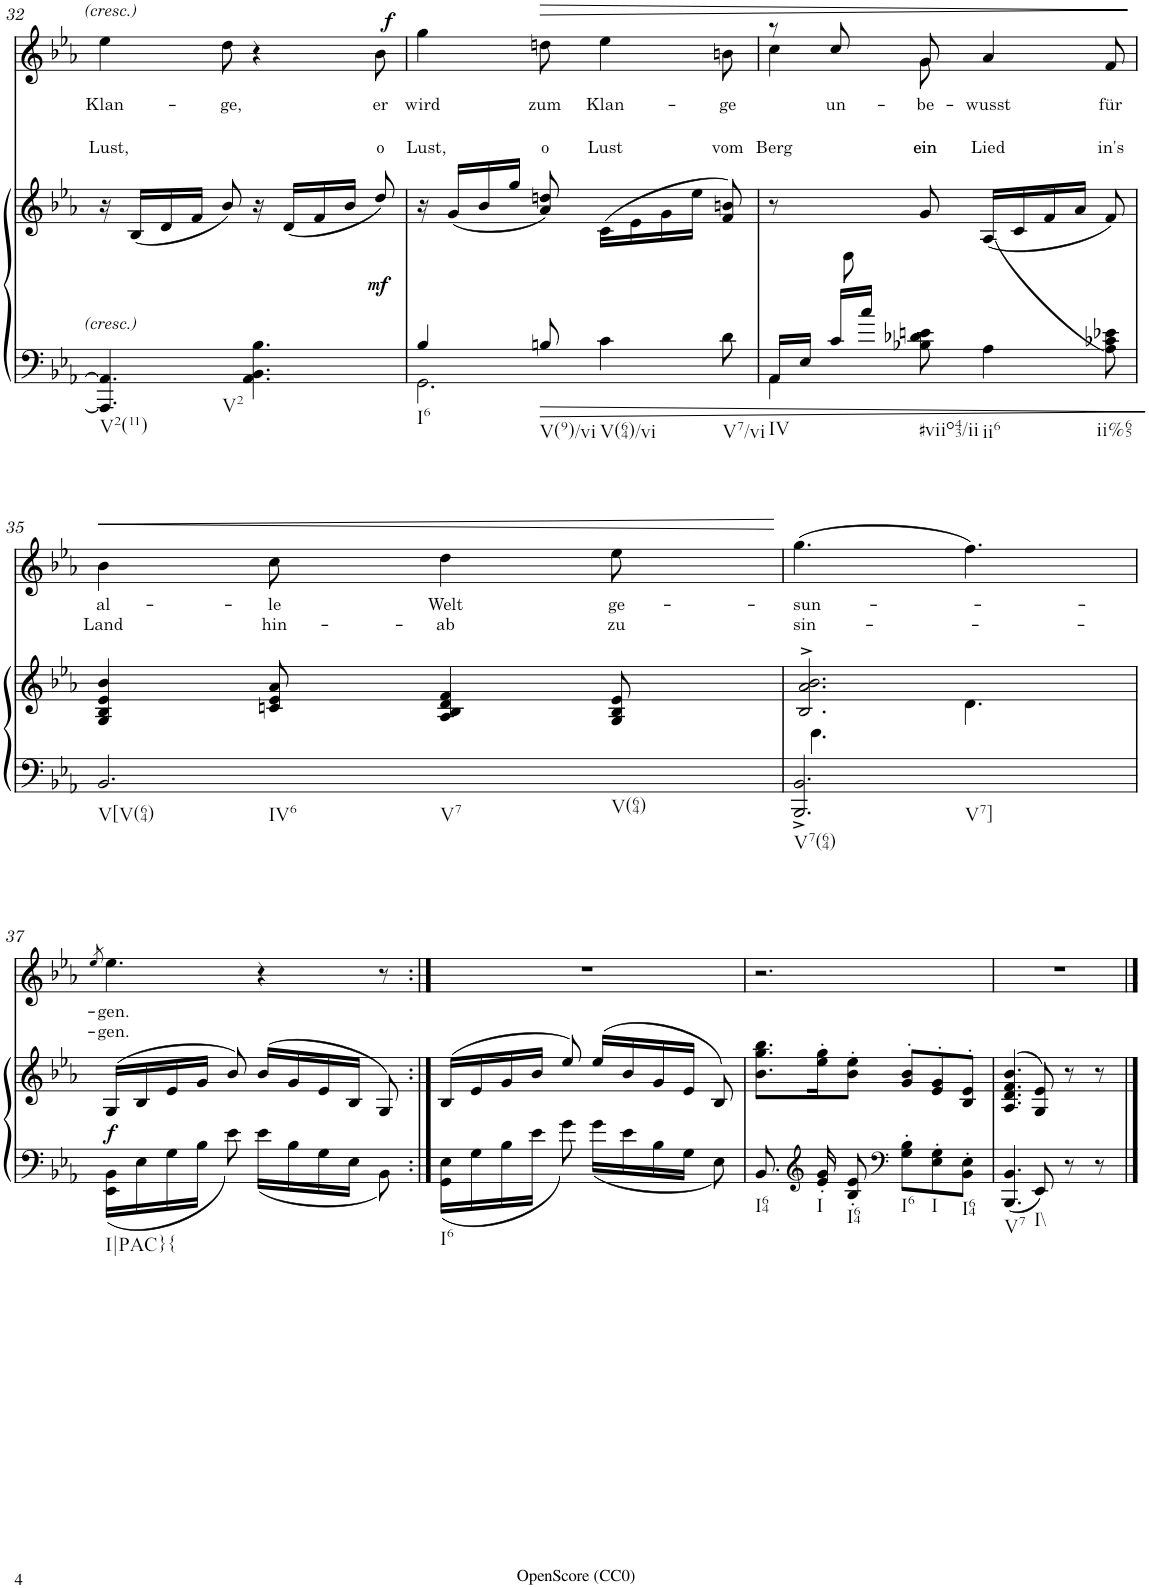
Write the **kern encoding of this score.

**kern	**kern	**dynam	**kern	**text	**text	**dynam
*part2	*part2	*part2	*part1	*part1	*part1	*part1
*staff3	*staff2	*staff2/3	*staff1	*staff1	*staff1	*staff1
*I"Piano	*	*	*I"Voice	*	*	*
*I'Pno	*	*	*	*	*	*
!!LO:PB:g=z
*clefF4	*clefG2	*	*clefG2	*	*	*
*k[b-e-a-]	*k[b-e-a-]	*	*k[b-e-a-]	*	*	*
*M6/8	*M6/8	*	*M6/8	*	*	*
=32	=32	=32	=32	=32	=32	=32
!LO:TX:b:t=V2(11)	!	!	!	!	!	!
!LO:TX:b:t=V2	!	!	!	!	!	!
!	!	!	!	!LO:LY:b	!LO:LY:b	!
4.AAA-/] 4.AA-/]	16r	.	4ee-\	Klan-	Lust,	.
.	(<16B-/LL	.	.	.	.	.
.	16d/	.	.	.	.	.
.	16f/JJ	.	.	.	.	.
!	!	!	!	!LO:LY:b	!	!
.	8b-/)	.	8dd\	-ge,	.	.
4.AA-\ 4.BB-\ 4.B-\	16r	.	4r	.	.	.
.	(<16d/LL	.	.	.	.	.
.	16f/	.	.	.	.	.
.	16b-/JJ	.	.	.	.	.
!	!	!LO:DY:b	!	!LO:LY:b	!LO:LY:b	!LO:DY:a
.	8dd/)	mf	8b-\	er	o	f
=33	=33	=33	=33	=33	=33	=33
*^	*	*	*	*	*	*
!LO:TX:b:t=I6	!	!	!	!	!	!	!
!	!	!	!	!	!LO:LY:b	!LO:LY:b	!
4B-/	2.GG\	16r	.	4gg\	wird	Lust,	.
.	.	(<16g/LL	.	.	.	.	.
.	.	16b-/	.	.	.	.	.
.	.	16gg/JJ	.	.	.	.	.
!LO:TX:b:t=V(9)/vi	!	!	!	!	!	!	!
!	!	!	!	!	!LO:LY:b	!LO:LY:b	!LO:HP:b
8Bn/	.	8a-/ 8ddn/)	.	8ddn\	zum	o	>
!LO:TX:b:t=V(64)/vi	!	!	!	!	!	!	!
!	!	!	!	!	!LO:LY:b	!LO:LY:b	!
4c\	.	(16c\LL	.	4ee-\	Klan-	Lust	.
.	.	16e-\	.	.	.	.	.
.	.	16g\	.	.	.	.	.
.	.	16ee-\JJ	.	.	.	.	.
!LO:TX:b:t=V7/vi	!	!	!	!	!	!	!
!	!	!	!	!	!LO:LY:b	!LO:LY:b	!
8d\	.	8f/ 8bn/)	.	8bn\	-ge	vom	.
=34	=34	=34	=34	=34	=34	=34	=34
*	*	*	*	*^	*	*	*
!LO:TX:b:t=IV	!	!	!	!	!	!	!	!
!	!	!	!	!	!	!	!LO:LY:b	!
16AA-/LL	4AA-\	8r	.	8r	4cc\	.	Berg	.
16E-/JJ	.	.	.	.	.	.	.	.
!	!	!	!	!	!	!LO:LY:b	!	!
16c/LL	.	8e-\	.	8cc/L	.	un-	.	.
16cc/JJ	.	.	.	.	.	.	.	.
!LO:TX:b:t=#viio43/ii	!	!	!	!	!	!	!	!
!	!	!	!	!	!	!LO:LY:b	!LO:LY:b	!
!	!	!	!	!	!	!	!LO:LY:b	!
8B-X\ 8d-X\ 8en\	8ryy	8g/	.	8g/J	8g\	.	ein	.
!LO:TX:b:t=ii6	!	!	!	!	!	!	!	!
!	!	!	!	!	!	!LO:LY:b	!LO:LY:b	!
8ryy	4A-\	([<16A-/LL	.	4a-/	4.ryy	-wusst	Lied	.
.	.	16c/	.	.	.	.	.	.
8ryy	.	16f/	.	.	.	.	.	.
.	.	16a-/JJ	.	.	.	.	.	.
!LO:TX:b:t=ii%65	!	!	!	!	!	!	!	!
!	!	!	!	!	!	!LO:LY:b	!LO:LY:b	!
8A-\] 8c-X\ 8e-X\	8ryy	8f/)	.	8f/	.	für	in's	.
*v	*v	*	*	*v	*v	*	*	*
.	.	.	.	.	.	]
!!LO:LB:g=z
=35	=35	=35	=35	=35	=35	=35
!LO:TX:b:t=V[V(64)	!	!	!	!	!	!
!LO:TX:b:t=IV6	!	!	!	!	!	!
!LO:TX:b:t=V7	!	!	!	!	!	!
!LO:TX:b:t=V(64)	!	!	!	!	!	!
!	!	!	!	!LO:LY:b	!LO:LY:b	!LO:HP:b
2.BB-/	4G/ 4B-/ 4e-/ 4b-/	.	4b-\	al-	Land	<
!	!	!	!	!LO:LY:b	!LO:LY:b	!
.	8cn/ 8e-/ 8a-/	.	8cc\	-le	hin-	.
!	!	!	!	!LO:LY:b	!LO:LY:b	!
.	4A-/ 4B-/ 4d/ 4f/	.	4dd\	Welt	-ab	.
!	!	!	!	!LO:LY:b	!LO:LY:b	!
.	8G/ 8B-/ 8e-/	.	8ee-\	ge-	zu	.
.	.	.	.	.	.	[
=36	=36	=36	=36	=36	=36	=36
*	*^	*	*	*	*	*
!LO:TX:b:t=V7(64)	!	!	!	!	!	!	!
!LO:TX:b:t=V7]	!	!	!	!	!	!	!
!	!	!	!	!	!LO:LY:b	!LO:LY:b	!
2.BBB-/^ 2.BB-/^	2.B-/^ 2.a-/^ 2.b-/^	4.e-\	.	(4.gg\	-sun-	sin-	.
.	.	4.d\	.	4.ff\)	.	.	.
*	*v	*v	*	*	*	*	*
!!LO:LB:g=z
=37	=37	=37	=37	=37	=37	=37
.	.	.	8qee-/	.	.	.
!LO:TX:b:t=I|PAC}{	!	!	!	!	!	!
!	!	!LO:DY:a=2	!	!LO:LY:b	!LO:LY:b	!
16EE-\ 16BB-\LL	(>16G/LL	f	4.ee-\	-gen.	-gen.	.
16E-\	16B-/	.	.	.	.	.
16G\	16e-/	.	.	.	.	.
16B-\JJ	16g/JJ	.	.	.	.	.
8e-\	8b-/)	.	.	.	.	.
16e-\LL	(>16b-/LL	.	4r	.	.	.
16B-\	16g/	.	.	.	.	.
16G\	16e-/	.	.	.	.	.
16E-\JJ	16B-/JJ	.	.	.	.	.
8BB-\	8G/)	.	8r	.	.	.
=38:|!	=38:|!	=38:|!	=38:|!	=38:|!	=38:|!	=38:|!
!LO:TX:b:t=I6	!	!	!	!	!	!
16GG\ 16E-\LL	(>16B-/LL	.	2.r	.	.	.
16G\	16e-/	.	.	.	.	.
16B-\	16g/	.	.	.	.	.
16e-\JJ	16b-/JJ	.	.	.	.	.
8g\	8ee-/)	.	.	.	.	.
16g\LL	(>16ee-/LL	.	.	.	.	.
16e-\	16b-/	.	.	.	.	.
16B-\	16g/	.	.	.	.	.
16G\JJ	16e-/JJ	.	.	.	.	.
8E-\	8B-/)	.	.	.	.	.
=39	=39	=39	=39	=39	=39	=39
!LO:TX:b:t=I64	!	!	!	!	!	!
8.BB-/	8.b-\ 8.gg\ 8.bb-\L	.	2.r	.	.	.
*clefG2	*	*	*	*	*	*
!LO:TX:b:t=I	!	!	!	!	!	!
16e-/' 16g/'	16ee-\'> 16gg\'>K	.	.	.	.	.
!LO:TX:b:t=I64	!	!	!	!	!	!
8B-/'< 8e-/'<	8b-\'> 8ee-\'>J	.	.	.	.	.
*clefF4	*	*	*	*	*	*
!LO:TX:b:t=I6	!	!	!	!	!	!
8G\' 8B-\'L	8g/'> 8b-/'>L	.	.	.	.	.
!LO:TX:b:t=I	!	!	!	!	!	!
8E-\' 8G\'	8e-/'> 8g/'>	.	.	.	.	.
!LO:TX:b:t=I64	!	!	!	!	!	!
8BB-\' 8E-\'J	8B-/'> 8e-/'>J	.	.	.	.	.
=40	=40	=40	=40	=40	=40	=40
!LO:TX:b:t=V7	!	!	!	!	!	!
4.BBB-/ 4.BB-/	(>4.A-/ 4.d/ 4.f/ 4.b-/	.	2.r	.	.	.
!LO:TX:b:t=I\\	!	!	!	!	!	!
8EE-/	8G/ 8e-/)	.	.	.	.	.
8r	8r	.	.	.	.	.
8r	8r	.	.	.	.	.
==	==	==	==	==	==	==
*-	*-	*-	*-	*-	*-	*-
